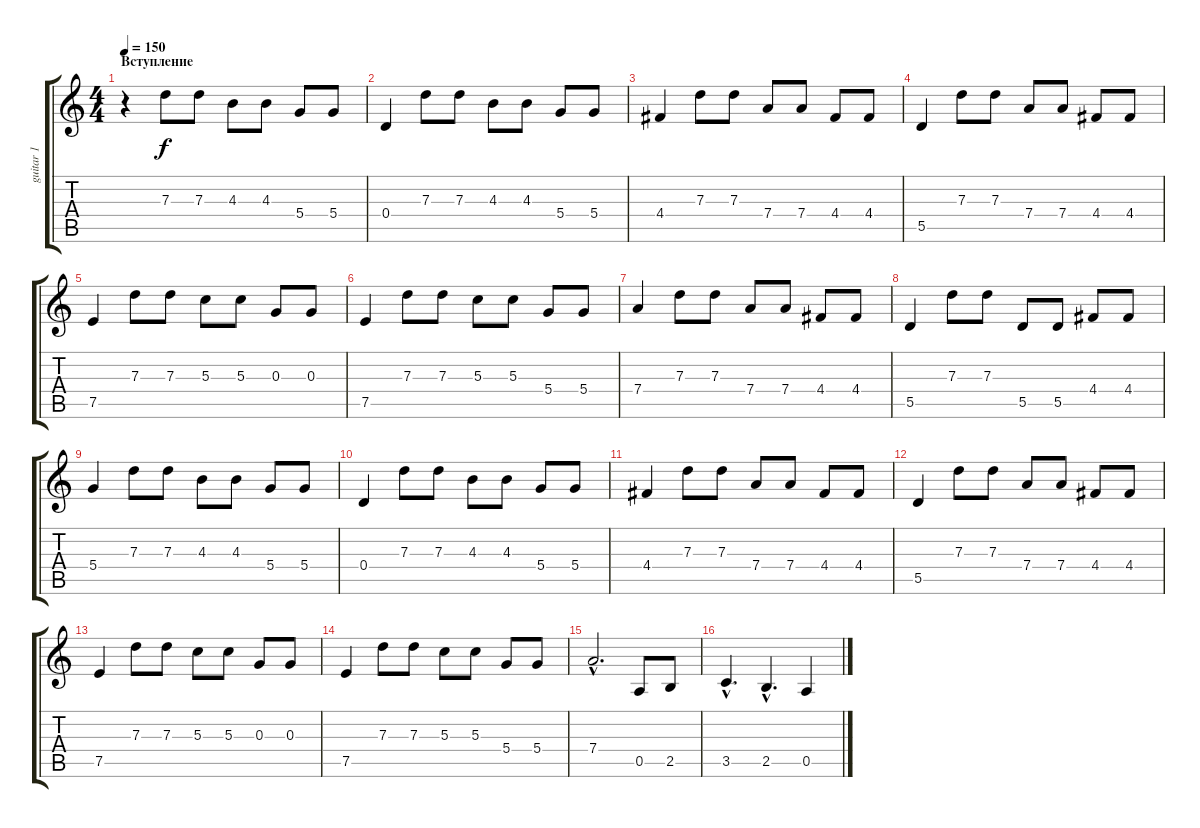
\track ("guitar 1" "guitar 1") {instrument overdrivenguitar}
\staff {score tabs}
\tuning (E4 B3 G3 D3 A2 E2) {hide}
\ts (4 4)
\section ("" "Вступление")
\tempo 150
\clef g2
\ks c
r.4{dy f instrument overdrivenguitar} 7.3.8 7.3.8 4.3.8 4.3.8 5.4.8 5.4.8 |
0.4.4 7.3.8 7.3.8 4.3.8 4.3.8 5.4.8 5.4.8 |
4.4.4 7.3.8 7.3.8 7.4.8 7.4.8 4.4.8 4.4.8 |
5.5.4 7.3.8 7.3.8 7.4.8 7.4.8 4.4.8 4.4.8 |
7.5.4 7.3.8 7.3.8 5.3.8 5.3.8 0.3.8 0.3.8 |
7.5.4 7.3.8 7.3.8 5.3.8 5.3.8 5.4.8 5.4.8 |
7.4.4 7.3.8 7.3.8 7.4.8 7.4.8 4.4.8 4.4.8 |
5.5.4 7.3.8 7.3.8 5.5.8 5.5.8 4.4.8 4.4.8 |
5.4.4 7.3.8 7.3.8 4.3.8 4.3.8 5.4.8 5.4.8 |
0.4.4 7.3.8 7.3.8 4.3.8 4.3.8 5.4.8 5.4.8 |
4.4.4 7.3.8 7.3.8 7.4.8 7.4.8 4.4.8 4.4.8 |
5.5.4 7.3.8 7.3.8 7.4.8 7.4.8 4.4.8 4.4.8 |
7.5.4 7.3.8 7.3.8 5.3.8 5.3.8 0.3.8 0.3.8 |
7.5.4 7.3.8 7.3.8 5.3.8 5.3.8 5.4.8 5.4.8 |
7.4{hac}.2{d} 0.5.8 2.5.8 |
3.5{hac}.4{d} 2.5{hac}.4{d} 0.5.4
